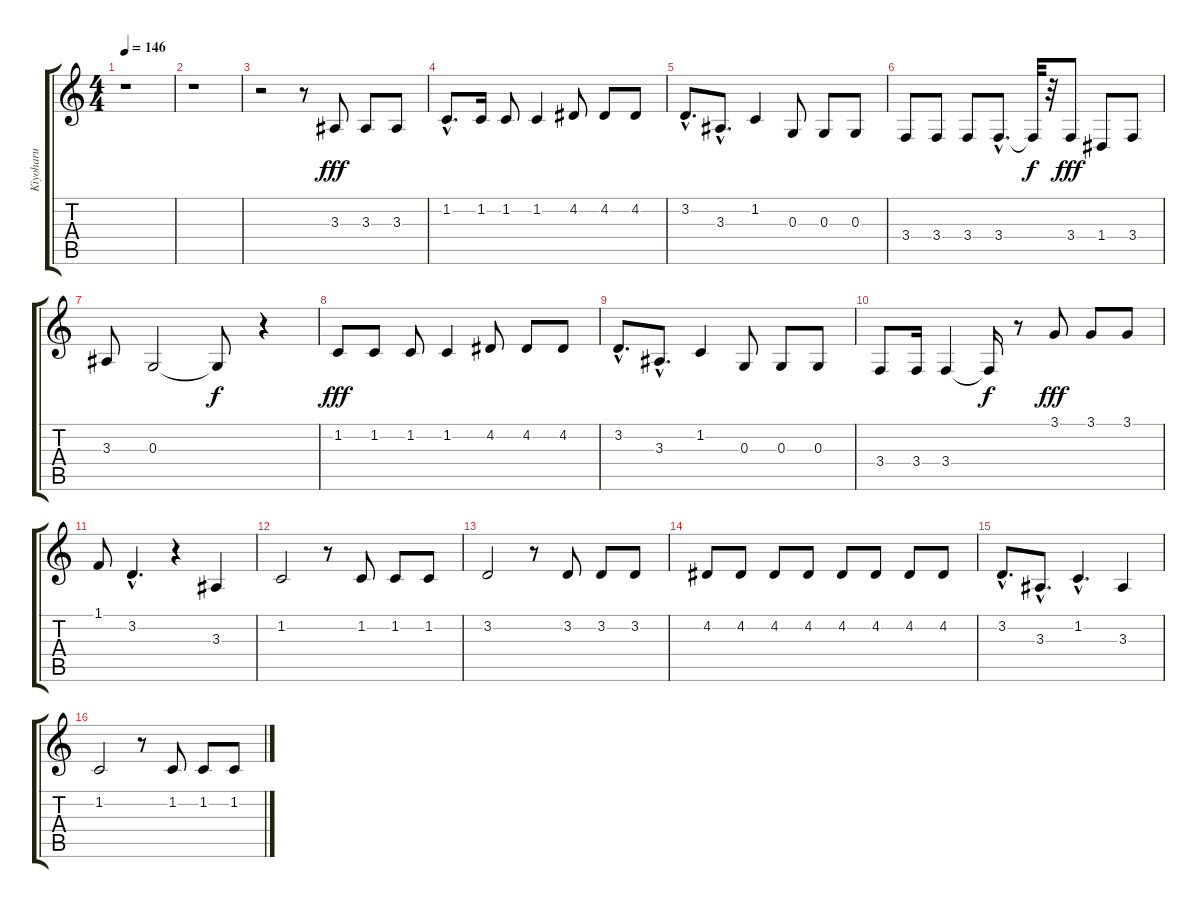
\track ("Kiyoharu" "Kiyoharu") {instrument englishhorn}
\staff {score tabs}
\tuning (E4 B3 G3 D3 A2 E2) {hide}
\ts (4 4)
\tempo 146
\clef g2
\ks c
r.1{dy f} |
r.1 |
r.2 r.8 3.3.8{dy fff} 3.3.8 3.3.8 |
1.2{hac}.8{d} 1.2.16 1.2.8 1.2.4 4.2.8 4.2.8 4.2.8 |
3.2{hac}.8{d} 3.3{hac}.8{d} 1.2.4 0.3.8 0.3.8 0.3.8 |
3.4.8 3.4.8 3.4.8 3.4{hac}.8{d} 3.4{t}.32{dy f} r.32 3.4.8{dy fff} 1.4.8 3.4.8 |
3.3.8 0.3.2 0.3{t}.8{dy f} r.4 |
1.2.8{dy fff} 1.2.8 1.2.8 1.2.4 4.2.8 4.2.8 4.2.8 |
3.2{hac}.8{d} 3.3{hac}.8{d} 1.2.4 0.3.8 0.3.8 0.3.8 |
3.4.8 3.4.16 3.4.4 3.4{t}.16{dy f} r.8 3.1.8{dy fff} 3.1.8 3.1.8 |
1.1.8 3.2{hac}.4{d} r.4 3.3.4 |
1.2.2 r.8 1.2.8 1.2.8 1.2.8 |
3.2.2 r.8 3.2.8 3.2.8 3.2.8 |
4.2.8 4.2.8 4.2.8 4.2.8 4.2.8 4.2.8 4.2.8 4.2.8 |
3.2{hac}.8{d} 3.3{hac}.8{d} 1.2{hac}.4{d} 3.3.4 |
1.2.2 r.8 1.2.8 1.2.8 1.2.8
